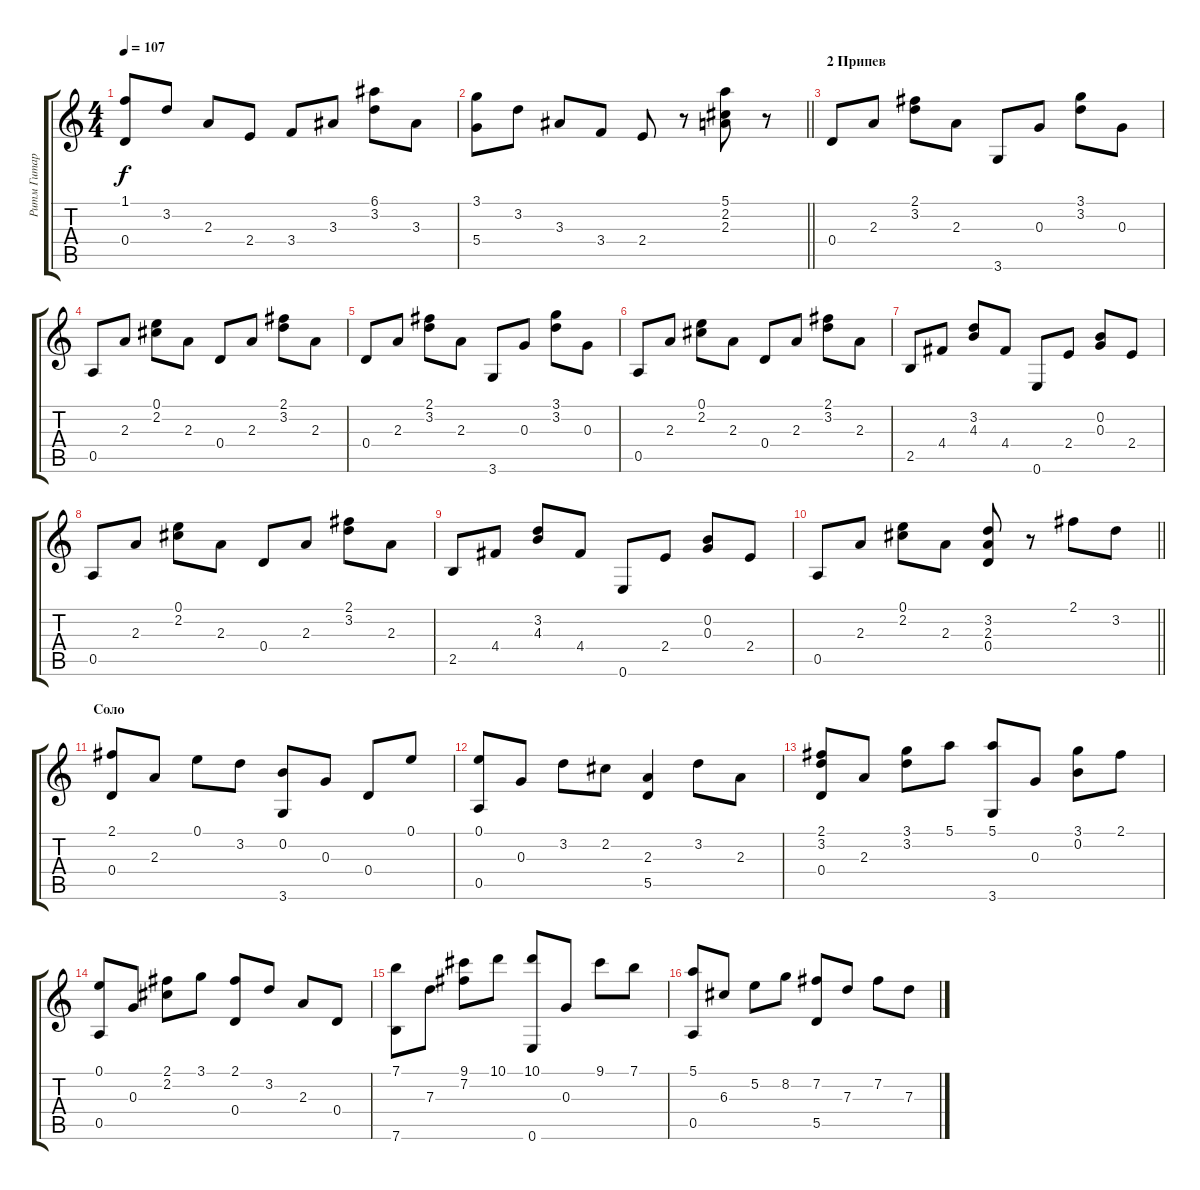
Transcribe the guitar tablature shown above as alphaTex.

\track ("Ритм Гитара" "Ритм Гитар") {instrument acousticguitarnylon}
\staff {score tabs}
\tuning (E4 B3 G3 D3 A2 E2) {hide}
\ts (4 4)
\tempo 107
\clef g2
\ks c
(1.1 0.4).8{dy f} 3.2.8 2.3.8 2.4.8 3.4.8 3.3.8 (6.1 3.2).8 3.3.8 |
\barLineRight lightlight
(3.1 5.4).8 3.2.8 3.3.8 3.4.8 2.4.8 r.8 (5.1 2.2 2.3).8 r.8 |
\section ("" "2 Припев")
0.4.8 2.3.8 (2.1 3.2).8 2.3.8 3.6.8 0.3.8 (3.1 3.2).8 0.3.8 |
0.5.8 2.3.8 (0.1 2.2).8 2.3.8 0.4.8 2.3.8 (2.1 3.2).8 2.3.8 |
0.4.8 2.3.8 (2.1 3.2).8 2.3.8 3.6.8 0.3.8 (3.1 3.2).8 0.3.8 |
0.5.8 2.3.8 (0.1 2.2).8 2.3.8 0.4.8 2.3.8 (2.1 3.2).8 2.3.8 |
2.5.8 4.4.8 (3.2 4.3).8 4.4.8 0.6.8 2.4.8 (0.2 0.3).8 2.4.8 |
0.5.8 2.3.8 (0.1 2.2).8 2.3.8 0.4.8 2.3.8 (2.1 3.2).8 2.3.8 |
2.5.8 4.4.8 (3.2 4.3).8 4.4.8 0.6.8 2.4.8 (0.2 0.3).8 2.4.8 |
\barLineRight lightlight
0.5.8 2.3.8 (0.1 2.2).8 2.3.8 (3.2 2.3 0.4).8 r.8 2.1.8 3.2.8 |
\section ("" "Соло")
(2.1 0.4).8 2.3.8 0.1.8 3.2.8 (0.2 3.6).8 0.3.8 0.4.8 0.1.8 |
(0.1 0.5).8 0.3.8 3.2.8 2.2.8 (2.3 5.5).4 3.2.8 2.3.8 |
(2.1 3.2 0.4).8 2.3.8 (3.1 3.2).8 5.1.8 (5.1 3.6).8 0.3.8 (3.1 0.2).8 2.1.8 |
(0.1 0.5).8 0.3.8 (2.1 2.2).8 3.1.8 (2.1 0.4).8 3.2.8 2.3.8 0.4.8 |
(7.1 7.6).8 7.3.8 (9.1 7.2).8 10.1.8 (10.1 0.6).8 0.3.8 9.1.8 7.1.8 |
(5.1 0.5).8 6.3.8 5.2.8 8.2.8 (7.2 5.5).8 7.3.8 7.2.8 7.3.8
